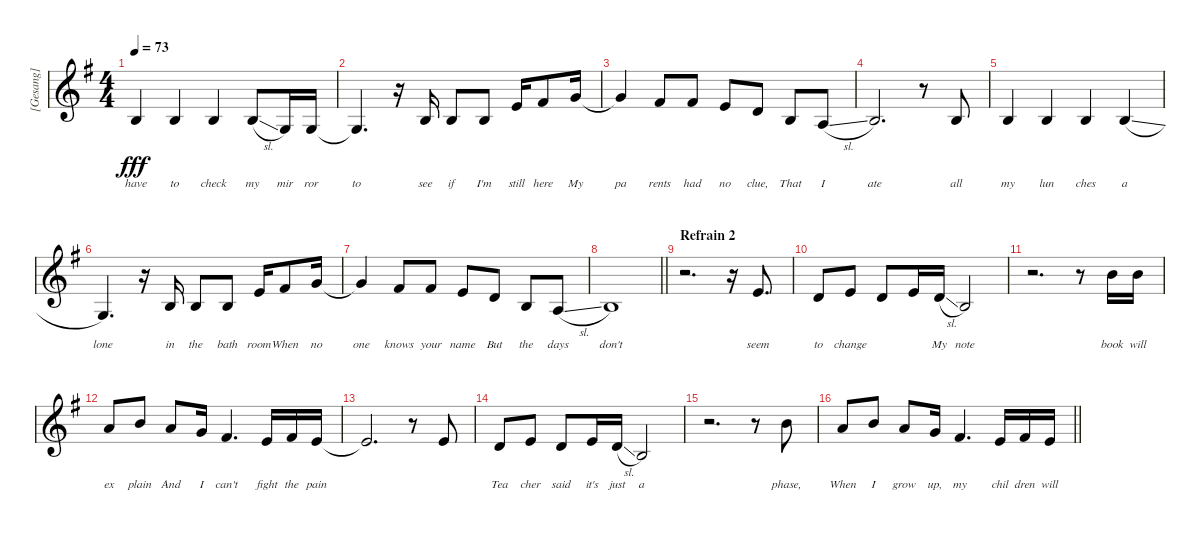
\track ("[Gesang]" "[Gesang]") {instrument tenorsax}
\staff {score}
\tuning (E4 B3 G3 D3 A2 E2) {hide}
\ts (4 4)
\tempo 73
\clef g2
\ks eminor
4.3.4{lyrics (0 "have") lyrics (1 "") lyrics (2 "") lyrics (3 "") lyrics (4 "") dy fff} 4.3.4{lyrics (0 "to") lyrics (1 "") lyrics (2 "") lyrics (3 "") lyrics (4 "")} 4.3.4{lyrics (0 "check") lyrics (1 "") lyrics (2 "") lyrics (3 "") lyrics (4 "")} 4.3{sl}.8{lyrics (0 "my") lyrics (1 "") lyrics (2 "") lyrics (3 "") lyrics (4 "")} 0.3.16{lyrics (0 "mir") lyrics (1 "") lyrics (2 "") lyrics (3 "") lyrics (4 "")} 0.3.16{lyrics (0 "ror") lyrics (1 "") lyrics (2 "") lyrics (3 "") lyrics (4 "")} |
0.3{t}.4{d lyrics (0 "to") lyrics (1 "") lyrics (2 "") lyrics (3 "") lyrics (4 "")} r.16 4.3.16{lyrics (0 "see") lyrics (1 "") lyrics (2 "") lyrics (3 "") lyrics (4 "")} 4.3.8{lyrics (0 "if") lyrics (1 "") lyrics (2 "") lyrics (3 "") lyrics (4 "")} 4.3.8{lyrics (0 "I'm") lyrics (1 "") lyrics (2 "") lyrics (3 "") lyrics (4 "")} 0.1.16{lyrics (0 "still") lyrics (1 "") lyrics (2 "") lyrics (3 "") lyrics (4 "")} 2.1.8{lyrics (0 "here") lyrics (1 "") lyrics (2 "") lyrics (3 "") lyrics (4 "")} 3.1.16{lyrics (0 "My") lyrics (1 "") lyrics (2 "") lyrics (3 "") lyrics (4 "")} |
3.1{t}.4{lyrics (0 "pa") lyrics (1 "") lyrics (2 "") lyrics (3 "") lyrics (4 "")} 2.1.8{lyrics (0 "rents") lyrics (1 "") lyrics (2 "") lyrics (3 "") lyrics (4 "")} 2.1.8{lyrics (0 "had") lyrics (1 "") lyrics (2 "") lyrics (3 "") lyrics (4 "")} 5.2.8{lyrics (0 "no") lyrics (1 "") lyrics (2 "") lyrics (3 "") lyrics (4 "")} 3.2.8{lyrics (0 "clue,") lyrics (1 "") lyrics (2 "") lyrics (3 "") lyrics (4 "")} 4.3.8{lyrics (0 "That") lyrics (1 "") lyrics (2 "") lyrics (3 "") lyrics (4 "")} 2.3{sl}.8{lyrics (0 "I") lyrics (1 "") lyrics (2 "") lyrics (3 "") lyrics (4 "")} |
4.3.2{d lyrics (0 "ate") lyrics (1 "") lyrics (2 "") lyrics (3 "") lyrics (4 "")} r.8 4.3.8{lyrics (0 "all") lyrics (1 "") lyrics (2 "") lyrics (3 "") lyrics (4 "")} |
4.3.4{lyrics (0 "my") lyrics (1 "") lyrics (2 "") lyrics (3 "") lyrics (4 "")} 4.3.4{lyrics (0 "lun") lyrics (1 "") lyrics (2 "") lyrics (3 "") lyrics (4 "")} 4.3.4{lyrics (0 "ches") lyrics (1 "") lyrics (2 "") lyrics (3 "") lyrics (4 "")} 4.3{sl}.4{lyrics (0 "a") lyrics (1 "") lyrics (2 "") lyrics (3 "") lyrics (4 "")} |
0.3.4{d lyrics (0 "lone") lyrics (1 "") lyrics (2 "") lyrics (3 "") lyrics (4 "")} r.16 4.3.16{lyrics (0 "in") lyrics (1 "") lyrics (2 "") lyrics (3 "") lyrics (4 "")} 4.3.8{lyrics (0 "the") lyrics (1 "") lyrics (2 "") lyrics (3 "") lyrics (4 "")} 4.3.8{lyrics (0 "bath") lyrics (1 "") lyrics (2 "") lyrics (3 "") lyrics (4 "")} 0.1.16{lyrics (0 "room") lyrics (1 "") lyrics (2 "") lyrics (3 "") lyrics (4 "")} 2.1.8{lyrics (0 "When") lyrics (1 "") lyrics (2 "") lyrics (3 "") lyrics (4 "")} 3.1.16{lyrics (0 "no") lyrics (1 "") lyrics (2 "") lyrics (3 "") lyrics (4 "")} |
3.1{t}.4{lyrics (0 "one") lyrics (1 "") lyrics (2 "") lyrics (3 "") lyrics (4 "")} 2.1.8{lyrics (0 "knows") lyrics (1 "") lyrics (2 "") lyrics (3 "") lyrics (4 "")} 2.1.8{lyrics (0 "your") lyrics (1 "") lyrics (2 "") lyrics (3 "") lyrics (4 "")} 5.2.8{lyrics (0 "name") lyrics (1 "") lyrics (2 "") lyrics (3 "") lyrics (4 "")} 3.2.8{lyrics (0 "But") lyrics (1 "") lyrics (2 "") lyrics (3 "") lyrics (4 "")} 4.3.8{lyrics (0 "the") lyrics (1 "") lyrics (2 "") lyrics (3 "") lyrics (4 "")} 2.3{sl}.8{lyrics (0 "days") lyrics (1 "") lyrics (2 "") lyrics (3 "") lyrics (4 "")} |
\barLineRight lightlight
4.3.1{lyrics (0 "don't") lyrics (1 "") lyrics (2 "") lyrics (3 "") lyrics (4 "")} |
\section ("" "Refrain 2")
r.2{d} r.16 5.2.8{d lyrics (0 "seem") lyrics (1 "") lyrics (2 "") lyrics (3 "") lyrics (4 "")} |
3.2.8{lyrics (0 "to") lyrics (1 "") lyrics (2 "") lyrics (3 "") lyrics (4 "")} 5.2.8{lyrics (0 "change") lyrics (1 "") lyrics (2 "") lyrics (3 "") lyrics (4 "")} 3.2.8{lyrics (0 "") lyrics (1 "") lyrics (2 "") lyrics (3 "") lyrics (4 "")} 5.2.16{lyrics (0 "") lyrics (1 "") lyrics (2 "") lyrics (3 "") lyrics (4 "")} 3.2{sl}.16{lyrics (0 "My") lyrics (1 "") lyrics (2 "") lyrics (3 "") lyrics (4 "")} 0.2.2{lyrics (0 "note") lyrics (1 "") lyrics (2 "") lyrics (3 "") lyrics (4 "")} |
r.2{d} r.8 7.1.16{lyrics (0 "book") lyrics (1 "") lyrics (2 "") lyrics (3 "") lyrics (4 "")} 7.1.16{lyrics (0 "will") lyrics (1 "") lyrics (2 "") lyrics (3 "") lyrics (4 "")} |
5.1.8{lyrics (0 "ex") lyrics (1 "") lyrics (2 "") lyrics (3 "") lyrics (4 "")} 7.1.8{lyrics (0 "plain") lyrics (1 "") lyrics (2 "") lyrics (3 "") lyrics (4 "")} 5.1.8{lyrics (0 "And") lyrics (1 "") lyrics (2 "") lyrics (3 "") lyrics (4 "")} 3.1.16{lyrics (0 "I") lyrics (1 "") lyrics (2 "") lyrics (3 "") lyrics (4 "")} 2.1{be (custom 0 0 5 0 10 2 15 0 60 0)}.4{d lyrics (0 "can't") lyrics (1 "") lyrics (2 "") lyrics (3 "") lyrics (4 "")} 0.1.16{lyrics (0 "fight") lyrics (1 "") lyrics (2 "") lyrics (3 "") lyrics (4 "")} 2.1.16{lyrics (0 "the") lyrics (1 "") lyrics (2 "") lyrics (3 "") lyrics (4 "")} 0.1.16{lyrics (0 "pain") lyrics (1 "") lyrics (2 "") lyrics (3 "") lyrics (4 "")} |
0.1{t}.2{d lyrics (0 "") lyrics (1 "") lyrics (2 "") lyrics (3 "") lyrics (4 "")} r.8 5.2.8{lyrics (0 "") lyrics (1 "") lyrics (2 "") lyrics (3 "") lyrics (4 "")} |
3.2.8{lyrics (0 "Tea") lyrics (1 "") lyrics (2 "") lyrics (3 "") lyrics (4 "")} 5.2.8{lyrics (0 "cher") lyrics (1 "") lyrics (2 "") lyrics (3 "") lyrics (4 "")} 3.2.8{lyrics (0 "said") lyrics (1 "") lyrics (2 "") lyrics (3 "") lyrics (4 "")} 5.2.16{lyrics (0 "it's") lyrics (1 "") lyrics (2 "") lyrics (3 "") lyrics (4 "")} 3.2{sl}.16{lyrics (0 "just") lyrics (1 "") lyrics (2 "") lyrics (3 "") lyrics (4 "")} 0.2.2{lyrics (0 "a") lyrics (1 "") lyrics (2 "") lyrics (3 "") lyrics (4 "")} |
r.2{d} r.8 7.1.8{lyrics (0 "phase,") lyrics (1 "") lyrics (2 "") lyrics (3 "") lyrics (4 "")} |
\barLineRight lightlight
5.1.8{lyrics (0 "When") lyrics (1 "") lyrics (2 "") lyrics (3 "") lyrics (4 "")} 7.1.8{lyrics (0 "I") lyrics (1 "") lyrics (2 "") lyrics (3 "") lyrics (4 "")} 5.1.8{lyrics (0 "grow") lyrics (1 "") lyrics (2 "") lyrics (3 "") lyrics (4 "")} 3.1.16{lyrics (0 "up,") lyrics (1 "") lyrics (2 "") lyrics (3 "") lyrics (4 "")} 2.1{be (custom 0 0 5 0 10 2 15 0 60 0)}.4{d lyrics (0 "my") lyrics (1 "") lyrics (2 "") lyrics (3 "") lyrics (4 "")} 0.1.16{lyrics (0 "chil") lyrics (1 "") lyrics (2 "") lyrics (3 "") lyrics (4 "")} 2.1.16{lyrics (0 "dren") lyrics (1 "") lyrics (2 "") lyrics (3 "") lyrics (4 "")} 0.1.16{lyrics (0 "will") lyrics (1 "") lyrics (2 "") lyrics (3 "") lyrics (4 "")}
